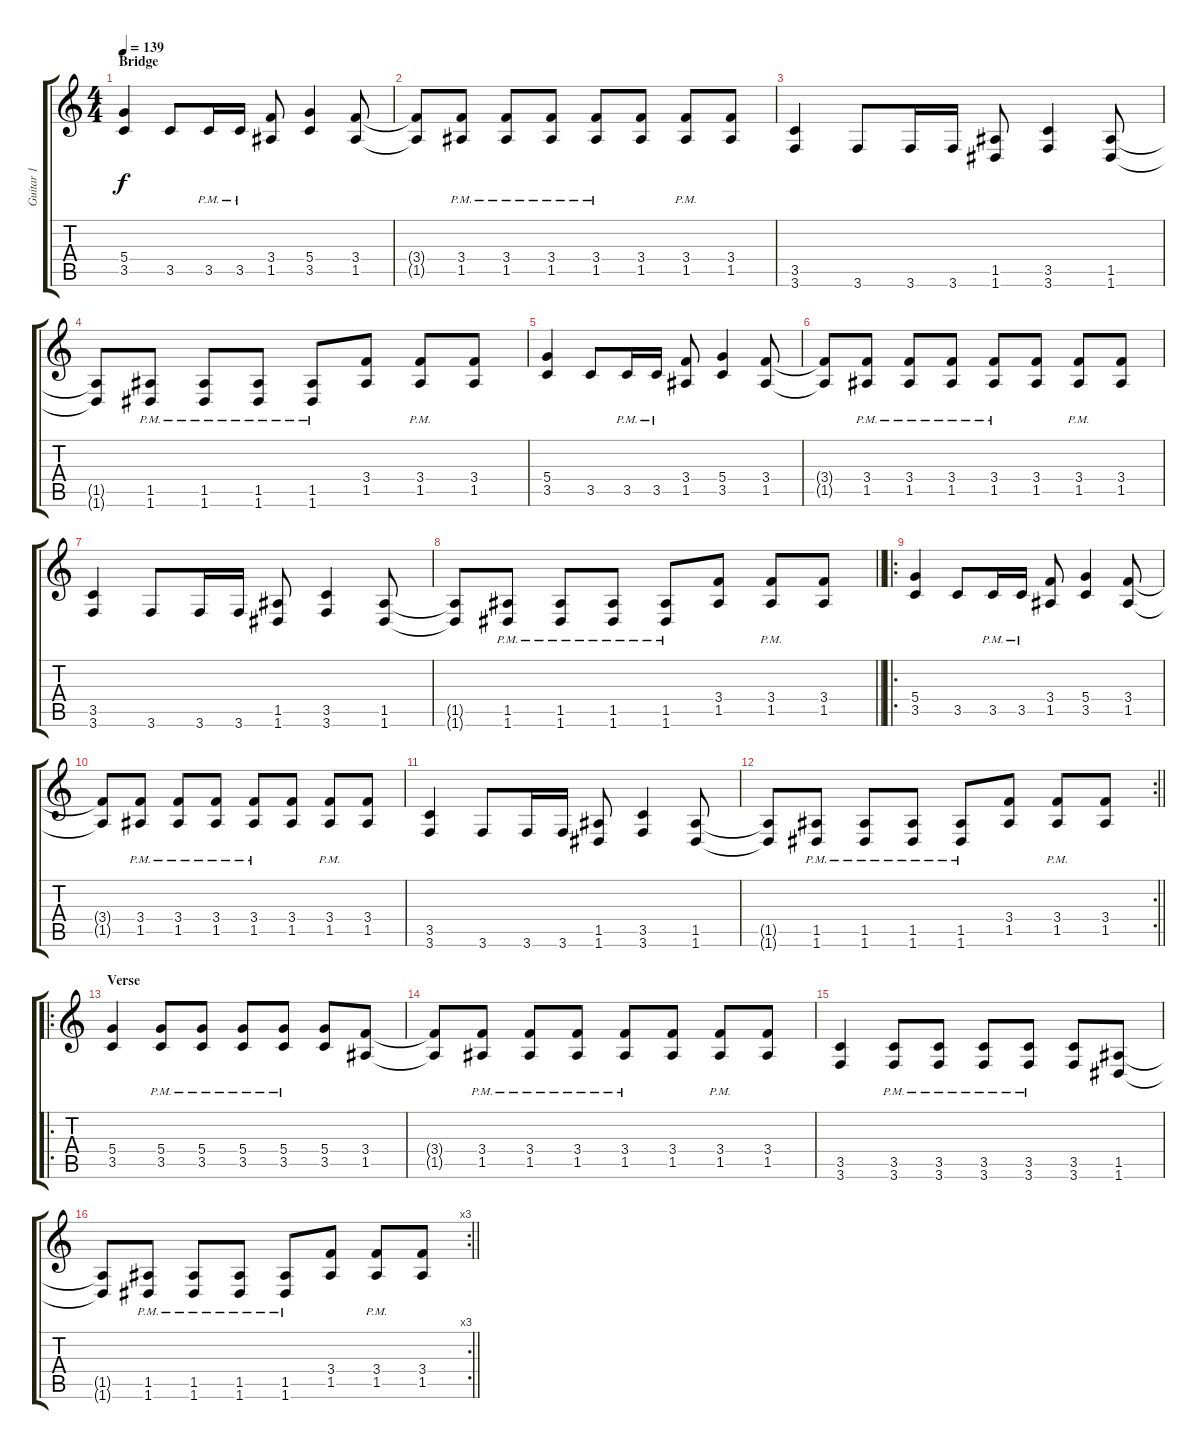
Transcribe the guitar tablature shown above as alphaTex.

\track ("Guitar 1" "Guitar 1") {instrument distortionguitar}
\staff {score tabs}
\tuning (E4 B3 G3 D3 A2 D2) {hide}
\ts (4 4)
\section ("" "Bridge")
\tempo 139
\clef g2
\ks c
(5.4 3.5).4{dy f volume 14} 3.5.8 3.5{pm}.16 3.5{pm}.16 (3.4 1.5).8 (5.4 3.5).4 (3.4 1.5).8 |
(3.4{t} 1.5{t}).8 (3.4{pm} 1.5{pm}).8 (3.4{pm} 1.5{pm}).8 (3.4{pm} 1.5{pm}).8 (3.4{pm} 1.5{pm}).8 (3.4 1.5).8 (3.4{pm} 1.5{pm}).8 (3.4 1.5).8 |
(3.5 3.6).4{volume 14} 3.6.8 3.6.16 3.6.16 (1.5 1.6).8 (3.5 3.6).4 (1.5 1.6).8 |
(1.5{t} 1.6{t}).8 (1.5{pm} 1.6{pm}).8 (1.5{pm} 1.6{pm}).8 (1.5{pm} 1.6{pm}).8 (1.5{pm} 1.6{pm}).8 (3.4 1.5).8 (3.4{pm} 1.5{pm}).8 (3.4 1.5).8 |
(5.4 3.5).4{volume 14} 3.5.8 3.5{pm}.16 3.5{pm}.16 (3.4 1.5).8 (5.4 3.5).4 (3.4 1.5).8 |
(3.4{t} 1.5{t}).8 (3.4{pm} 1.5{pm}).8 (3.4{pm} 1.5{pm}).8 (3.4{pm} 1.5{pm}).8 (3.4{pm} 1.5{pm}).8 (3.4 1.5).8 (3.4{pm} 1.5{pm}).8 (3.4 1.5).8 |
(3.5 3.6).4{volume 14} 3.6.8 3.6.16 3.6.16 (1.5 1.6).8 (3.5 3.6).4 (1.5 1.6).8 |
\barLineRight lightlight
(1.5{t} 1.6{t}).8 (1.5{pm} 1.6{pm}).8 (1.5{pm} 1.6{pm}).8 (1.5{pm} 1.6{pm}).8 (1.5{pm} 1.6{pm}).8 (3.4 1.5).8 (3.4{pm} 1.5{pm}).8 (3.4 1.5).8 |
\ro
(5.4 3.5).4{volume 14} 3.5.8 3.5{pm}.16 3.5{pm}.16 (3.4 1.5).8 (5.4 3.5).4 (3.4 1.5).8 |
(3.4{t} 1.5{t}).8 (3.4{pm} 1.5{pm}).8 (3.4{pm} 1.5{pm}).8 (3.4{pm} 1.5{pm}).8 (3.4{pm} 1.5{pm}).8 (3.4 1.5).8 (3.4{pm} 1.5{pm}).8 (3.4 1.5).8 |
(3.5 3.6).4{volume 14} 3.6.8 3.6.16 3.6.16 (1.5 1.6).8 (3.5 3.6).4 (1.5 1.6).8 |
\rc 2
\barLineRight lightlight
(1.5{t} 1.6{t}).8 (1.5{pm} 1.6{pm}).8 (1.5{pm} 1.6{pm}).8 (1.5{pm} 1.6{pm}).8 (1.5{pm} 1.6{pm}).8 (3.4 1.5).8 (3.4{pm} 1.5{pm}).8 (3.4 1.5).8 |
\ro
\section ("" "Verse")
(5.4 3.5).4{volume 14} (5.4{pm} 3.5{pm}).8 (5.4{pm} 3.5{pm}).8 (5.4{pm} 3.5{pm}).8 (5.4{pm} 3.5{pm}).8 (5.4 3.5).8 (3.4 1.5).8 |
(3.4{t} 1.5{t}).8 (3.4{pm} 1.5{pm}).8 (3.4{pm} 1.5{pm}).8 (3.4{pm} 1.5{pm}).8 (3.4{pm} 1.5{pm}).8 (3.4 1.5).8 (3.4{pm} 1.5{pm}).8 (3.4 1.5).8 |
(3.5 3.6).4{volume 14} (3.5{pm} 3.6{pm}).8 (3.5{pm} 3.6{pm}).8 (3.5{pm} 3.6{pm}).8 (3.5{pm} 3.6{pm}).8 (3.5 3.6).8 (1.5 1.6).8 |
\rc 3
\barLineRight lightlight
(1.5{t} 1.6{t}).8 (1.5{pm} 1.6{pm}).8 (1.5{pm} 1.6{pm}).8 (1.5{pm} 1.6{pm}).8 (1.5{pm} 1.6{pm}).8 (3.4 1.5).8 (3.4{pm} 1.5{pm}).8 (3.4 1.5).8
